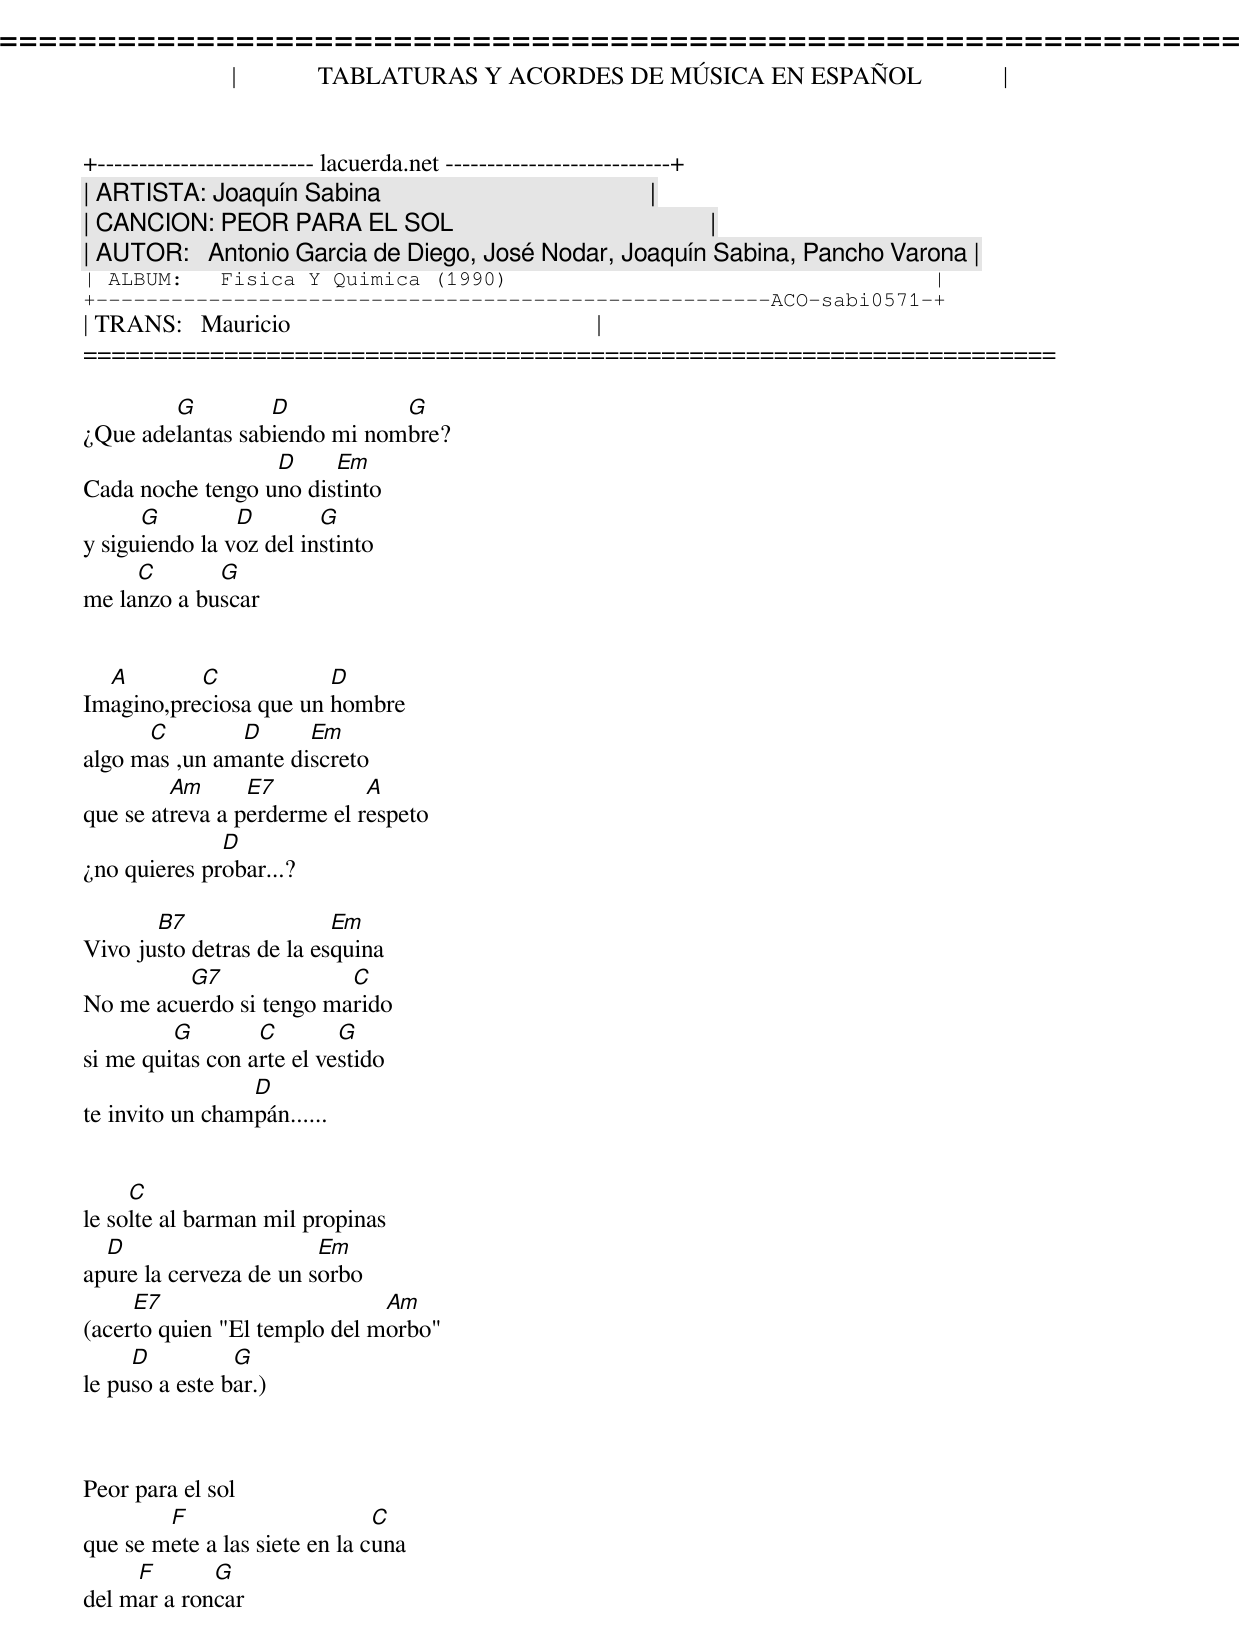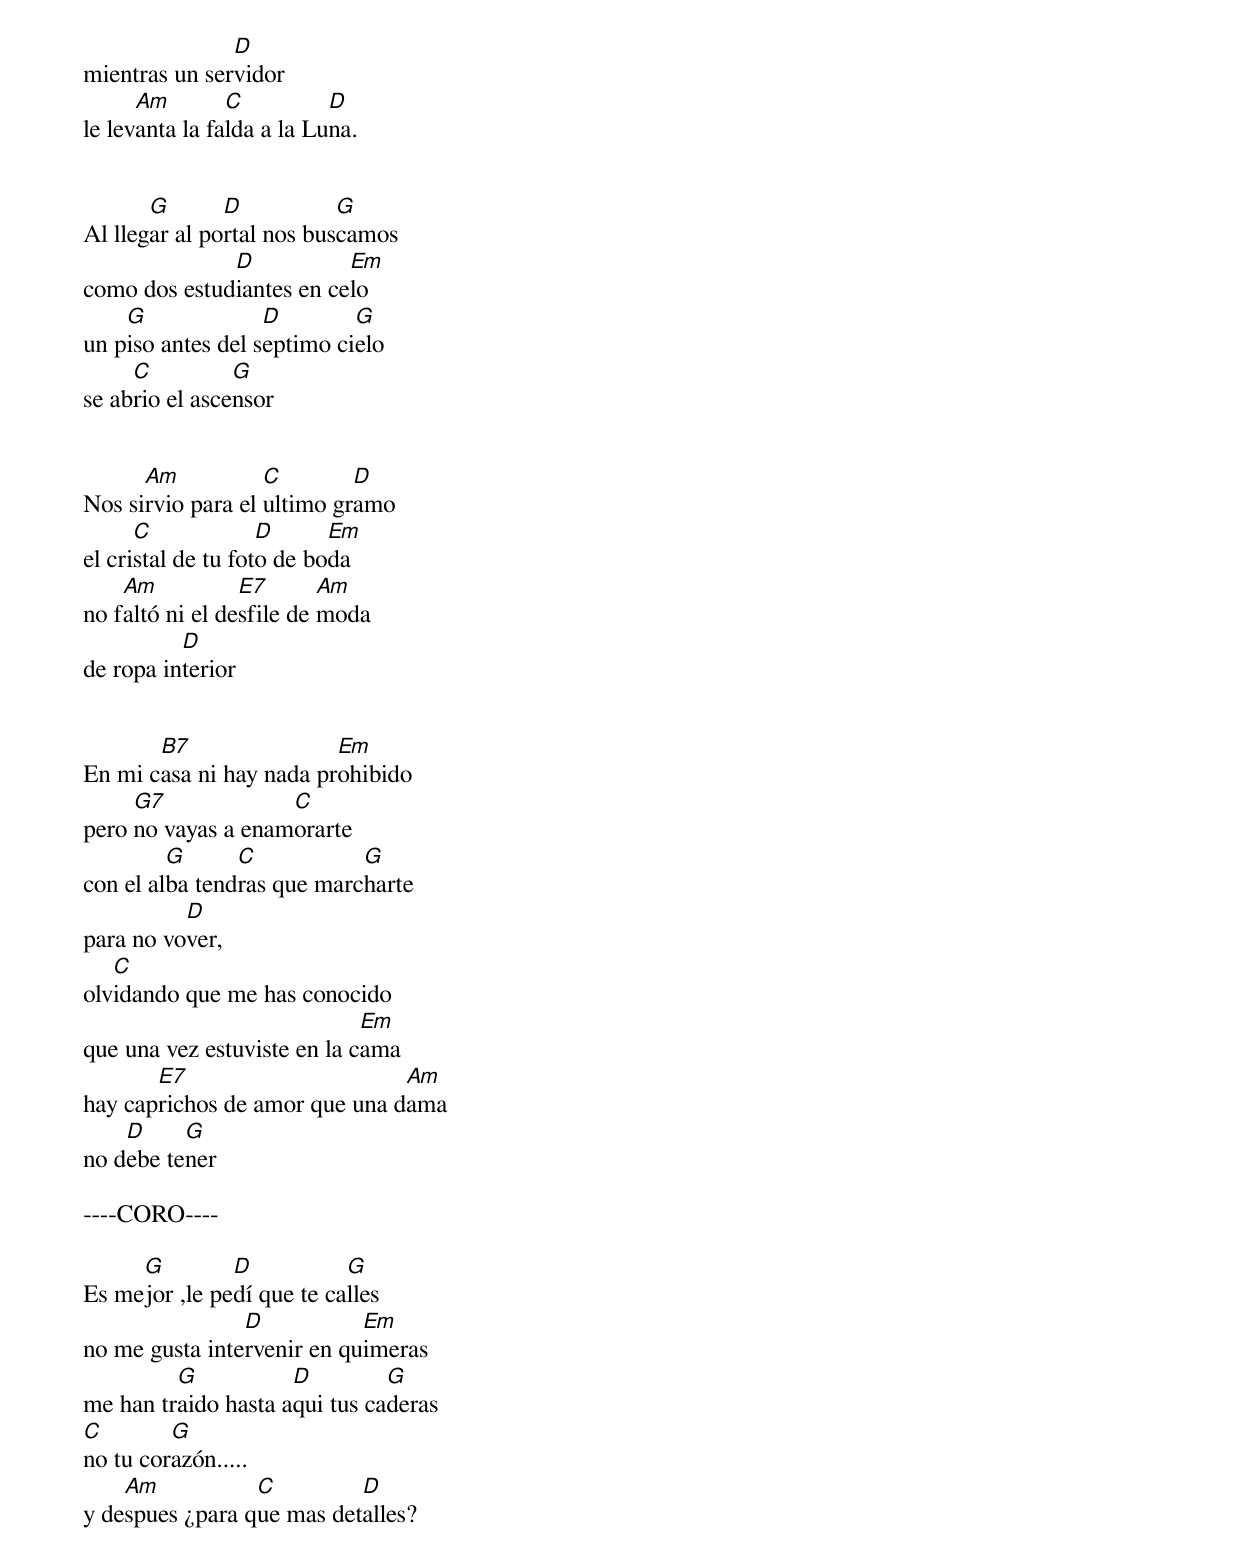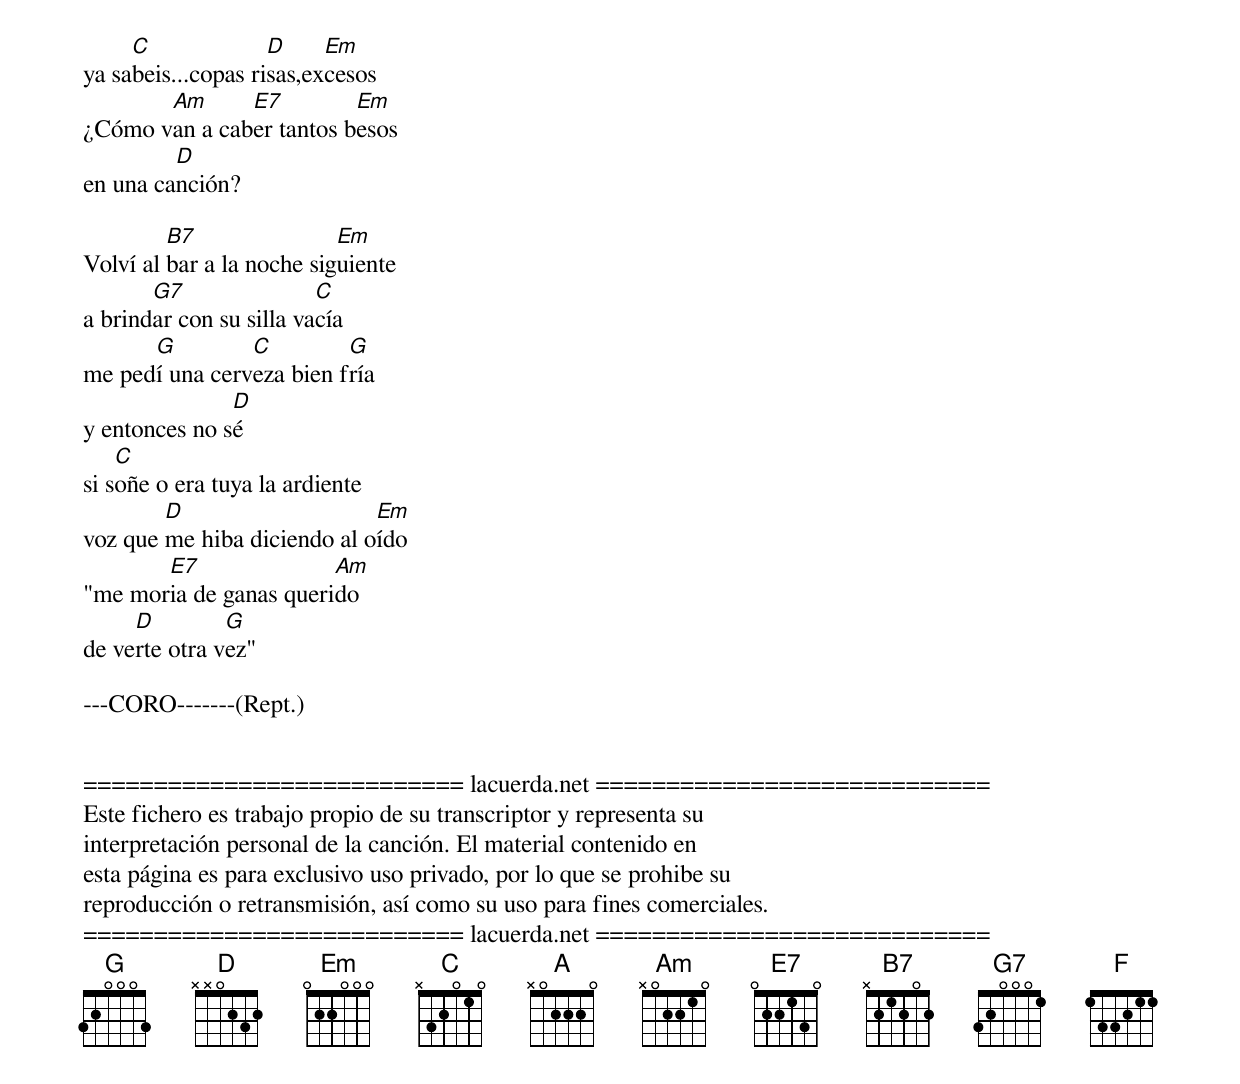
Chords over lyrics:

=====================================================================
|             TABLATURAS Y ACORDES DE MÚSICA EN ESPAÑOL             |
+-------------------------- lacuerda.net ---------------------------+
| ARTISTA: Joaquín Sabina                                           |
| CANCION: PEOR PARA EL SOL                                         |
| AUTOR:   Antonio Garcia de Diego, José Nodar, Joaquín Sabina, Pancho Varona |
| ALBUM:   Fisica Y Quimica (1990)                                  |
+------------------------------------------------------ACO-sabi0571-+
| TRANS:   Mauricio                                                 |
=====================================================================

        G         D           G
¿Que adelantas sabiendo mi nombre?
                  D     Em
Cada noche tengo uno distinto
      G         D        G
y siguiendo la voz del instinto
     C       G
me lanzo a buscar


  A        C            D
Imagino,preciosa que un hombre
      C        D      Em
algo mas ,un amante discreto
         Am      E7          A
que se atreva a perderme el respeto
              D
¿no quieres probar...?

       B7                 Em
Vivo justo detras de la esquina
         G7              C
No me acuerdo si tengo marido
         G        C        G
si me quitas con arte el vestido
                 D
te invito un champán......


     C
le solte al barman mil propinas
  D                     Em
apure la cerveza de un sorbo
     E7                       Am
(acerto quien "El templo del morbo"
     D          G
le puso a este bar.)



Peor para el sol
        F                      C
que se mete a las siete en la cuna
     F       G
del mar a roncar
               D
mientras un servidor
      Am        C          D
le levanta la falda a la Luna.


       G       D           G
Al llegar al portal nos buscamos
              D           Em
como dos estudiantes en celo
    G              D        G
un piso antes del septimo cielo
     C          G
se abrio el ascensor


      Am           C        D
Nos sirvio para el ultimo gramo
      C             D      Em
el cristal de tu foto de boda
    Am           E7       Am
no faltó ni el desfile de moda
          D
de ropa interior


       B7                Em
En mi casa ni hay nada prohibido
     G7             C
pero no vayas a enamorarte
         G      C           G
con el alba tendras que marcharte
          D
para no vover,
   C
olvidando que me has conocido
                             Em
que una vez estuviste en la cama
       E7                      Am
hay caprichos de amor que una dama
    D     G
no debe tener

----CORO----

     G         D           G
Es mejor ,le pedí que te calles
                D           Em
no me gusta intervenir en quimeras
         G           D         G
me han traido hasta aqui tus caderas
C        G
no tu corazón.....
    Am           C         D
y despues ¿para que mas detalles?
     C              D     Em
ya sabeis...copas risas,excesos
       Am      E7         Em
¿Cómo van a caber tantos besos
         D
en una canción?

         B7                Em
Volví al bar a la noche siguiente
       G7                C
a brindar con su silla vacía
      G         C         G
me pedí una cerveza bien fría
               D
y entonces no sé
    C
si soñe o era tuya la ardiente
        D                    Em
voz que me hiba diciendo al oído
       E7               Am
"me moria de ganas querido
     D         G
de verte otra vez"

---CORO-------(Rept.)


=========================== lacuerda.net ============================
Este fichero es trabajo propio de su transcriptor y representa su
interpretación personal de la canción. El material contenido en
esta página es para exclusivo uso privado, por lo que se prohibe su
reproducción o retransmisión, así como su uso para fines comerciales.
=========================== lacuerda.net ============================
